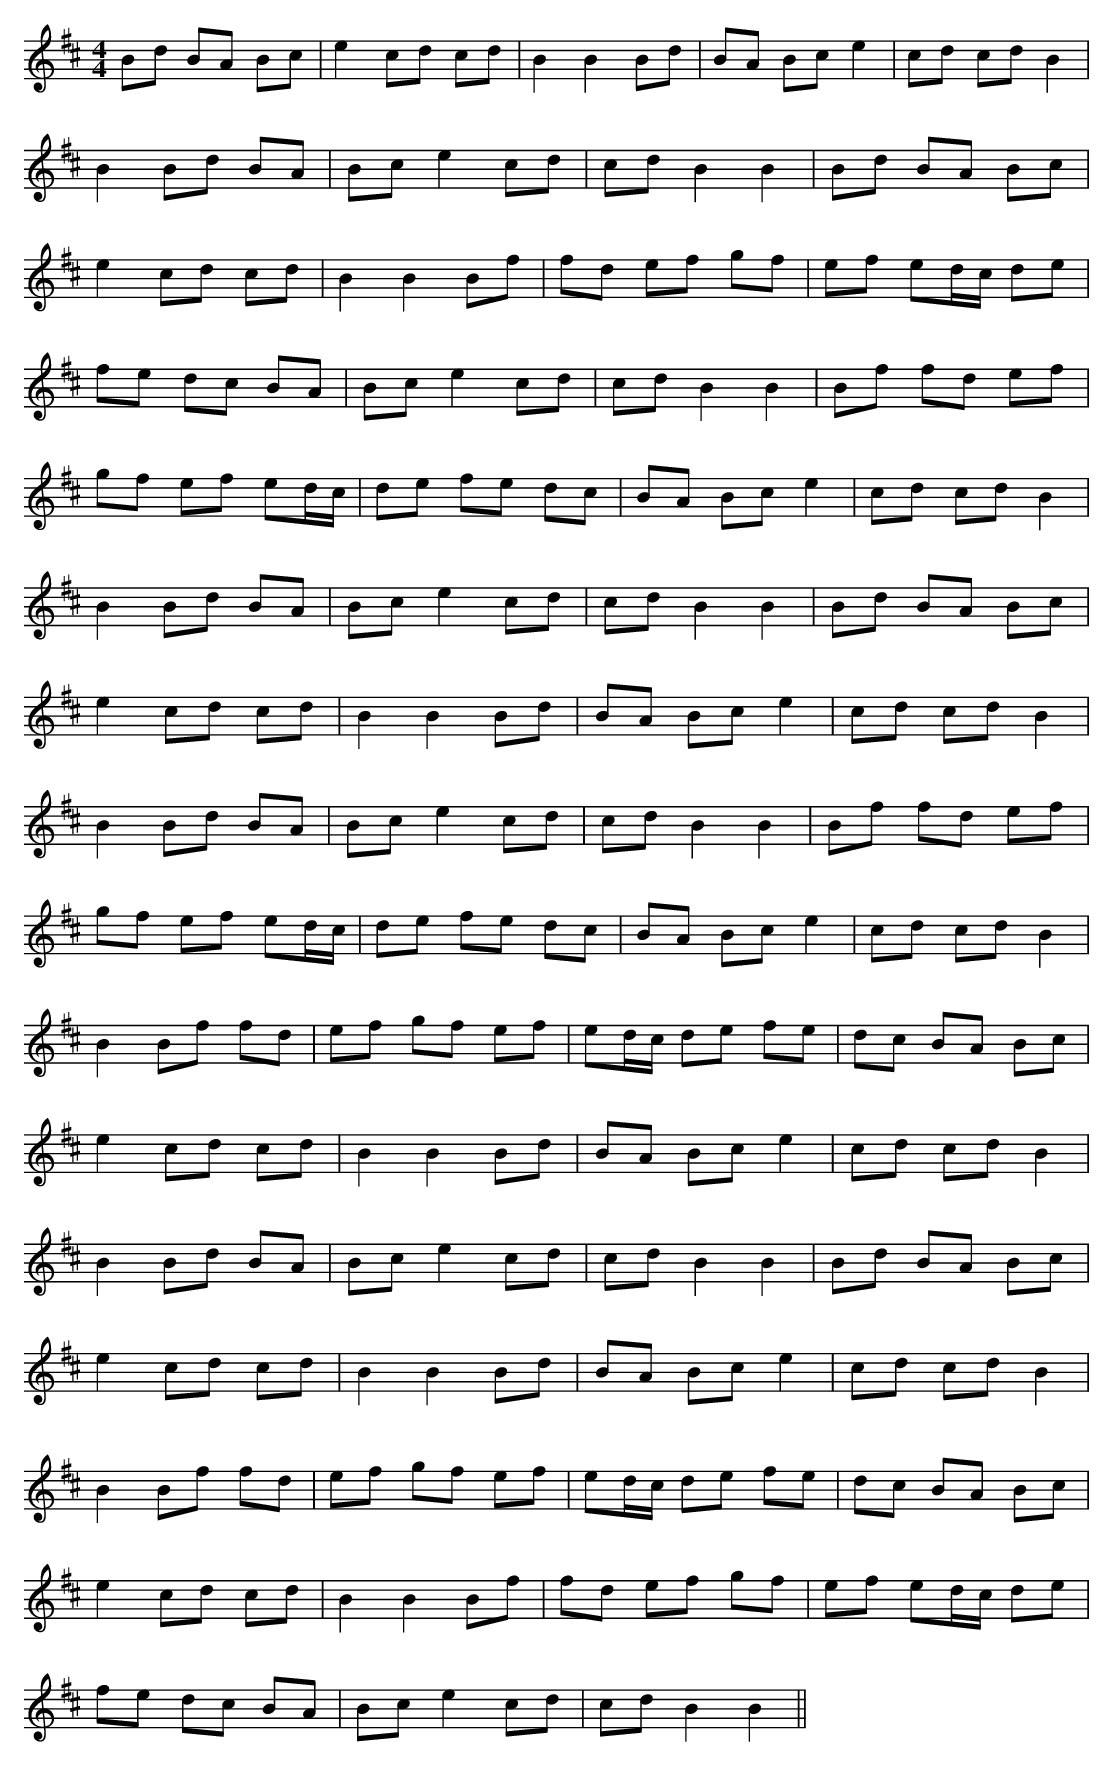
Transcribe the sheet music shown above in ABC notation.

X:1
M:4/4
K:D
Bd BA Bc|e2 cd cd|B2 B2 Bd|BA Bc e2|cd cd B2|
B2 Bd BA|Bc e2 cd|cd B2 B2|Bd BA Bc|
e2 cd cd|B2 B2 Bf|fd ef gf|ef ed/c/ de|
fe dc BA|Bc e2 cd|cd B2 B2|Bf fd ef|
gf ef ed/c/|de fe dc|BA Bc e2|cd cd B2|
B2 Bd BA|Bc e2 cd|cd B2 B2|Bd BA Bc|
e2 cd cd|B2 B2 Bd|BA Bc e2|cd cd B2|
B2 Bd BA|Bc e2 cd|cd B2 B2|Bf fd ef|
gf ef ed/c/|de fe dc|BA Bc e2|cd cd B2|
B2 Bf fd|ef gf ef|ed/c/ de fe|dc BA Bc|
e2 cd cd|B2 B2 Bd|BA Bc e2|cd cd B2|
B2 Bd BA|Bc e2 cd|cd B2 B2|Bd BA Bc|
e2 cd cd|B2 B2 Bd|BA Bc e2|cd cd B2|
B2 Bf fd|ef gf ef|ed/c/ de fe|dc BA Bc|
e2 cd cd|B2 B2 Bf|fd ef gf|ef ed/c/ de|
fe dc BA|Bc e2 cd|cd B2 B2||
